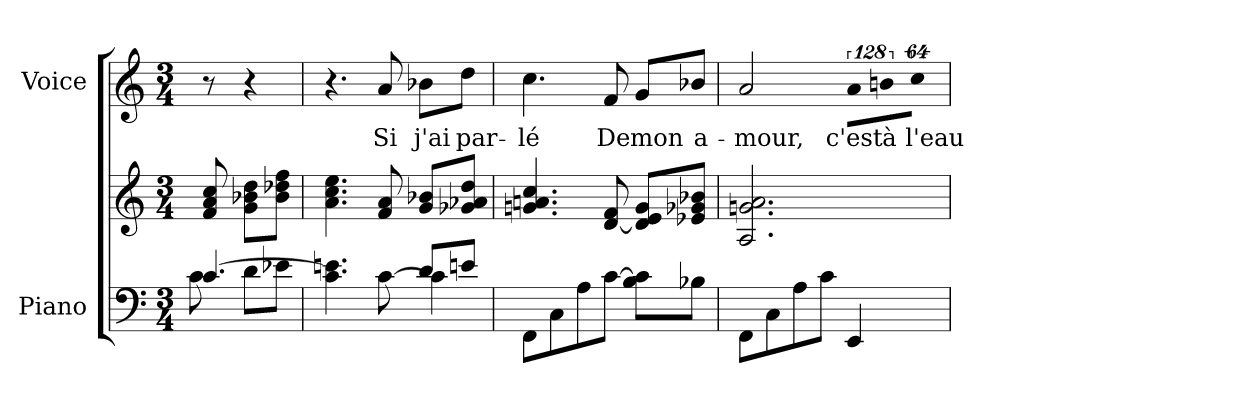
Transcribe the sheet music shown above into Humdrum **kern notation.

**kern	**kern	**kern	**text
*part2	*part2	*part1	*part1
*staff3	*staff2	*staff1	*staff1
*I"Piano	*	*I"Voice	*
*I'Pno.	*	*I'Voice	*
!!LO:PB:g=z
*clefF4	*clefG2	*clefG2	*
*k[]	*k[]	*k[]	*
*M3/4	*M3/4	*M3/4	*
=1	=1	=1	=1
*^	*	*	*
[<4.ci/	8ci\	8fi/ 8ai 8cci	8r	.
.	8di\L	8gi\ 8b-Xi 8ddiL	4r	.
.	8e-Xi\J	8b-i\ 8dd-Xi 8ffiJ	.	.
=2	=2	=2	=2	=2
4.ci\] 4.eni	2ryy	4.ai\ 4.cci 4.eei	4.r	.
!	!	!	!	!LO:LY:b:color=#000000
[<8ci\	.	8fi/ 8ai	8ai/	Si
!	!	!	!	!LO:LY:b:color=#000000
8di/L	4ci\]	8gi/ 8b-XiL	8b-Xi\L	j'ai
!	!	!	!	!LO:LY:b:color=#000000
8eni/J	.	8g-Xi/ 8a-Xi 8ddiJ	8ddi\J	par-
*v	*v	*	*	*
=3	=3	=3	=3
!	!	!	!LO:LY:b:color=#000000
8FFi\L	4.gni/ 4.ani 4.cci	4.cci\	-lé
8Ci\	.	.	.
8Ai\	.	.	.
!	!	!	!LO:LY:b:color=#000000
[>8ci\J	[<8di/ 8fi	8fi/	De
!	!	!	!LO:LY:b:color=#000000
8Bi\ 8ci]L	8di/] 8ei 8giL	8gi/L	mon
!	!	!	!LO:LY:b:color=#000000
8B-Xi\J	8e-Xi/ 8g-Xi 8b-XiJ	8b-Xi/J	a-
=4	=4	=4	=4
!	!	!	!LO:LY:b:color=#000000
8FFi\L	2.Ai/ 2.gni 2.ai	2ai/	-mour,
8Ci\	.	.	.
8Ai\	.	.	.
8ci\J	.	.	.
!	!	!LO:N:vis=8	!
!	!	!	!LO:LY:b:color=#000000
4EEi/	.	1024%85ai\L	c'est
!	!	!LO:N:vis=8	!
!	!	!	!LO:LY:b:color=#000000
.	.	1024%85bni\	à
!	!	!LO:N:vis=8	!
!	!	!	!LO:LY:b:color=#000000
.	.	512%43cci\J	l'eau
=	=	=	=
*-	*-	*-	*-
